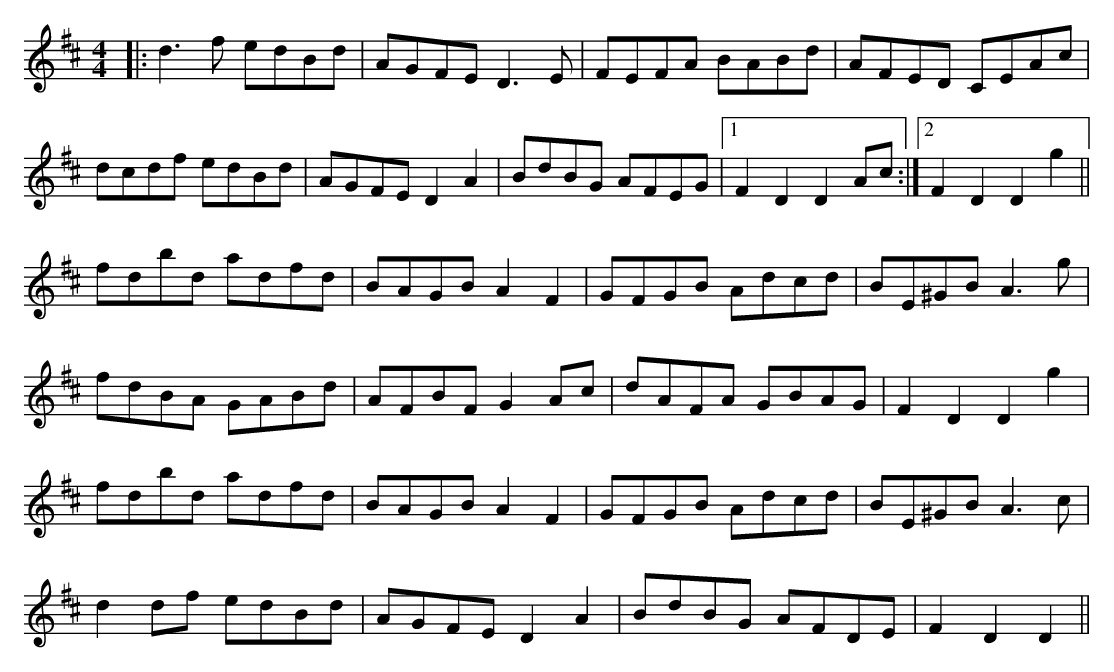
X:1
M:4/4
K:D
|:d3 f edBd|AGFE D3 E|FEFA BABd|AFED CEAc|
dcdf edBd|AGFE D2 A2|BdBG AFEG|1 F2 D2 D2 Ac:|2 F2 D2 D2 g2||
fdbd adfd|BAGB A2 F2|GFGB Adcd|BE^GB A3 g|
fdBA GABd|AFBF G2 Ac|dAFA GBAG|F2 D2 D2 g2|
fdbd adfd|BAGB A2 F2|GFGB Adcd|BE^GB A3 c|
d2 df edBd|AGFE D2 A2|BdBG AFDE|F2 D2 D2||
